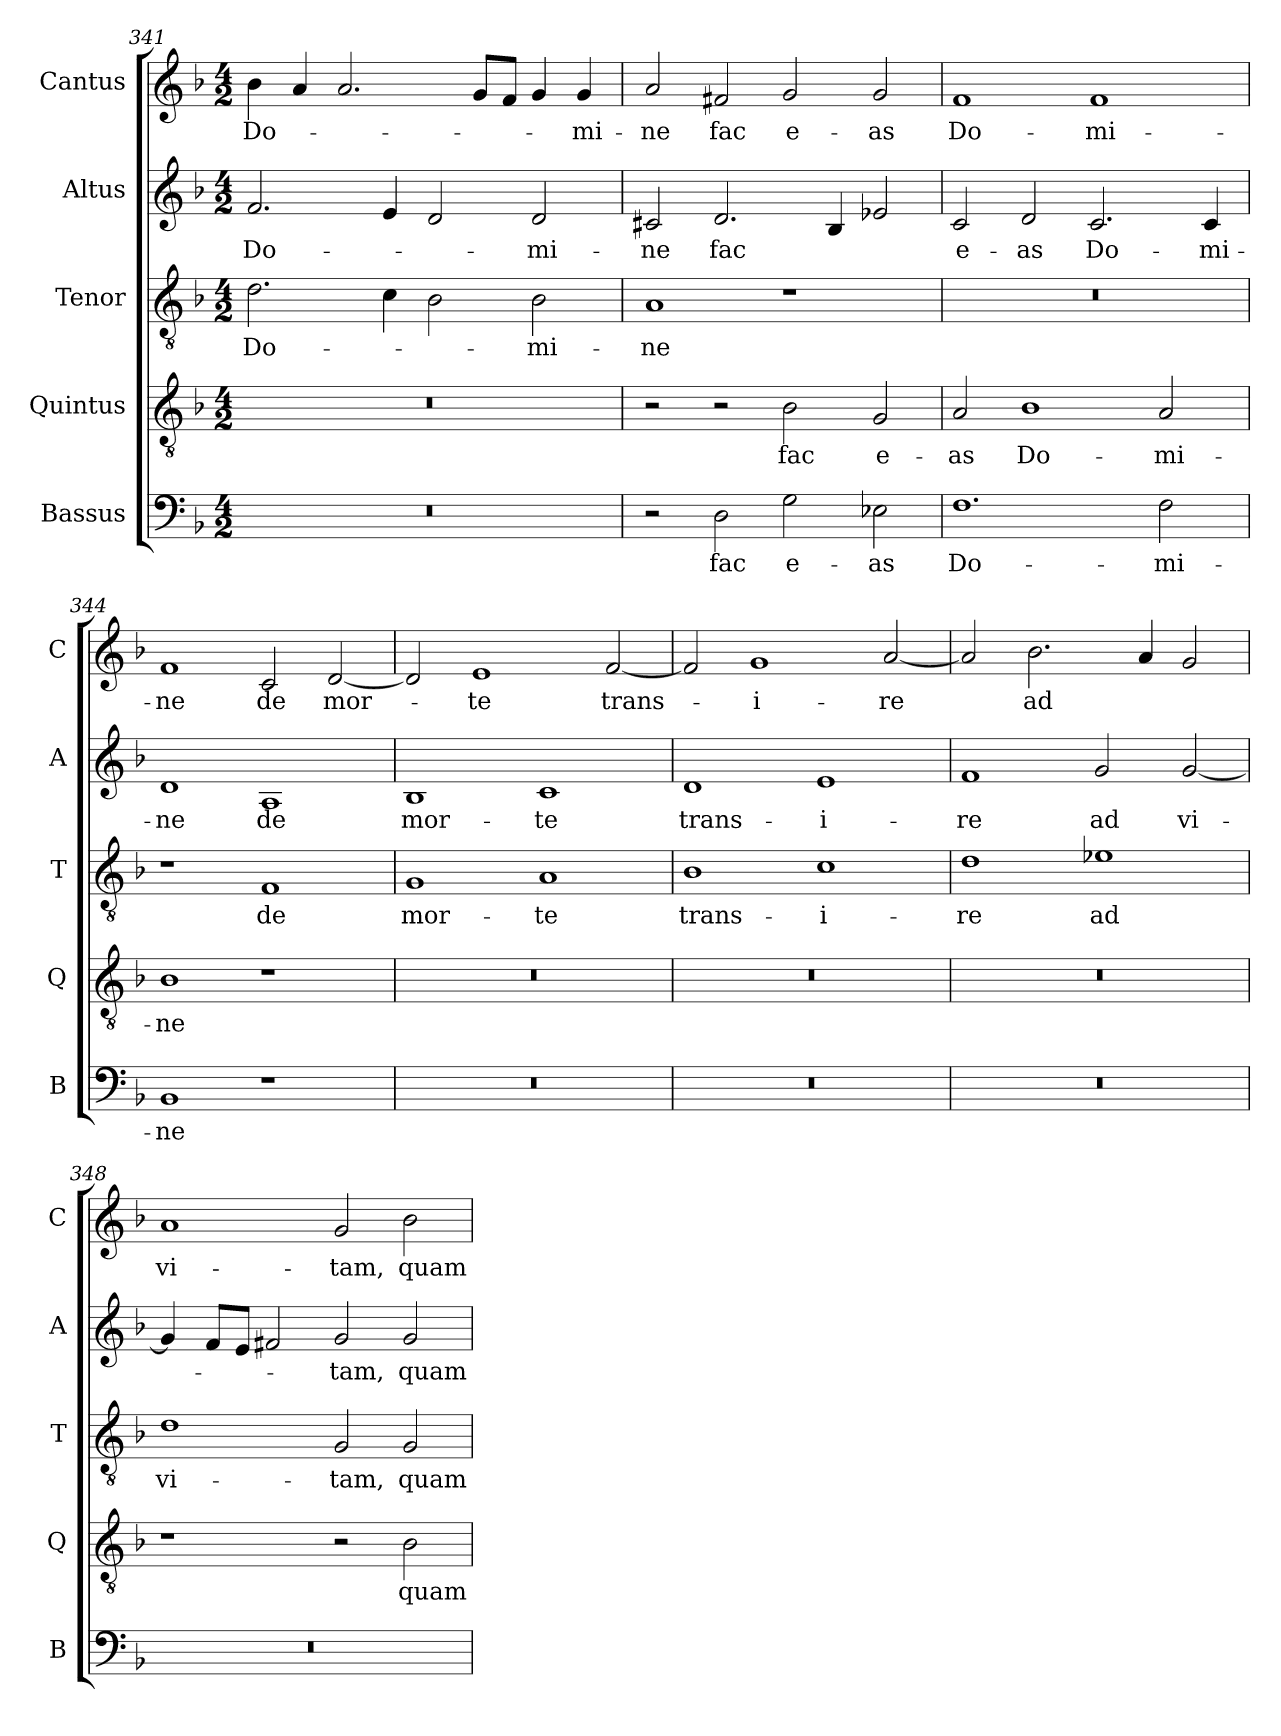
**kern	**text	**kern	**text	**kern	**text	**kern	**text	**kern	**text
*part5	*part5	*part4	*part4	*part3	*part3	*part2	*part2	*part1	*part1
*staff5	*staff5	*staff4	*staff4	*staff3	*staff3	*staff2	*staff2	*staff1	*staff1
*I"Bassus	*	*I"Quintus	*	*I"Tenor	*	*I"Altus	*	*I"Cantus	*
*I'B	*	*I'Q	*	*I'T	*	*I'A	*	*I'C	*
*clefF4	*	*clefGv2	*	*clefGv2	*	*clefG2	*	*clefG2	*
*k[b-]	*	*k[b-]	*	*k[b-]	*	*k[b-]	*	*k[b-]	*
*F:	*	*F:	*	*F:	*	*F:	*	*F:	*
*M4/2	*	*M4/2	*	*M4/2	*	*M4/2	*	*M4/2	*
=341	=341	=341	=341	=341	=341	=341	=341	=341	=341
!	!	!	!	!	!LO:LY:b	!	!	!	!
!	!	!	!	!	!	!	!LO:LY:b	!	!
!	!	!	!	!	!	!	!	!	!LO:LY:b
0r	.	0r	.	2.d\	Do-	2.f/	Do-	4b-\	Do-
.	.	.	.	.	.	.	.	4a/	.
.	.	.	.	.	.	.	.	2.a/	.
.	.	.	.	4c\	.	4e/	.	.	.
.	.	.	.	2B-\	.	2d/	.	.	.
.	.	.	.	.	.	.	.	8g/L	.
.	.	.	.	.	.	.	.	8f/J	.
!	!	!	!	!	!LO:LY:b	!	!	!	!
!	!	!	!	!	!	!	!LO:LY:b	!	!
.	.	.	.	2B-\	-mi-	2d/	-mi-	4g/	.
!	!	!	!	!	!	!	!	!	!LO:LY:b
.	.	.	.	.	.	.	.	4g/	-mi-
=342	=342	=342	=342	=342	=342	=342	=342	=342	=342
!	!	!	!	!	!LO:LY:b	!	!	!	!
!	!	!	!	!	!	!	!LO:LY:b	!	!
!	!	!	!	!	!	!	!	!	!LO:LY:b
2r	.	2r	.	1A	-ne	2c#X/	-ne	2a/	-ne
!	!LO:LY:b	!	!	!	!	!	!	!	!
!	!	!	!	!	!	!	!LO:LY:b	!	!
!	!	!	!	!	!	!	!	!	!LO:LY:b
2D\	fac	2r	.	.	.	2.d/	fac	2f#X/	fac
!	!LO:LY:b	!	!	!	!	!	!	!	!
!	!	!	!LO:LY:b	!	!	!	!	!	!
!	!	!	!	!	!	!	!	!	!LO:LY:b
2G\	e-	2B-\	fac	1r	.	.	.	2g/	e-
.	.	.	.	.	.	4B-/	.	.	.
!	!LO:LY:b	!	!	!	!	!	!	!	!
!	!	!	!LO:LY:b	!	!	!	!	!	!
!	!	!	!	!	!	!	!	!	!LO:LY:b
2E-X\	-as	2G/	e-	.	.	2e-X/	.	2g/	-as
!!LO:LB:g=z
=343	=343	=343	=343	=343	=343	=343	=343	=343	=343
!	!LO:LY:b	!	!	!	!	!	!	!	!
!	!	!	!LO:LY:b	!	!	!	!	!	!
!	!	!	!	!	!	!	!LO:LY:b	!	!
!	!	!	!	!	!	!	!	!	!LO:LY:b
1.F	Do-	2A/	-as	0r	.	2c/	e-	1f	Do-
!	!	!	!LO:LY:b	!	!	!	!	!	!
!	!	!	!	!	!	!	!LO:LY:b	!	!
.	.	1B-	Do-	.	.	2d/	-as	.	.
!	!	!	!	!	!	!	!LO:LY:b	!	!
!	!	!	!	!	!	!	!	!	!LO:LY:b
.	.	.	.	.	.	2.c/	Do-	1f	-mi-
!	!LO:LY:b	!	!	!	!	!	!	!	!
!	!	!	!LO:LY:b	!	!	!	!	!	!
2F\	-mi-	2A/	-mi-	.	.	.	.	.	.
!	!	!	!	!	!	!	!LO:LY:b	!	!
.	.	.	.	.	.	4c/	-mi-	.	.
=344	=344	=344	=344	=344	=344	=344	=344	=344	=344
!	!LO:LY:b	!	!	!	!	!	!	!	!
!	!	!	!LO:LY:b	!	!	!	!	!	!
!	!	!	!	!	!	!	!LO:LY:b	!	!
!	!	!	!	!	!	!	!	!	!LO:LY:b
1BB-	-ne	1B-	-ne	1r	.	1d	-ne	1f	-ne
!	!	!	!	!	!LO:LY:b	!	!	!	!
!	!	!	!	!	!	!	!LO:LY:b	!	!
!	!	!	!	!	!	!	!	!	!LO:LY:b
1r	.	1r	.	1F	de	1A	de	2c/	de
!	!	!	!	!	!	!	!	!	!LO:LY:b
.	.	.	.	.	.	.	.	[2d/	mor-
=345	=345	=345	=345	=345	=345	=345	=345	=345	=345
!	!	!	!	!	!LO:LY:b	!	!	!	!
!	!	!	!	!	!	!	!LO:LY:b	!	!
0r	.	0r	.	1G	mor-	1B-	mor-	2d/]	.
!	!	!	!	!	!	!	!	!	!LO:LY:b
.	.	.	.	.	.	.	.	1e	-te
!	!	!	!	!	!LO:LY:b	!	!	!	!
!	!	!	!	!	!	!	!LO:LY:b	!	!
.	.	.	.	1A	-te	1c	-te	.	.
!	!	!	!	!	!	!	!	!	!LO:LY:b
.	.	.	.	.	.	.	.	[2f/	trans-
=346	=346	=346	=346	=346	=346	=346	=346	=346	=346
!	!	!	!	!	!LO:LY:b	!	!	!	!
!	!	!	!	!	!	!	!LO:LY:b	!	!
0r	.	0r	.	1B-	trans-	1d	trans-	2f/]	.
!	!	!	!	!	!	!	!	!	!LO:LY:b
.	.	.	.	.	.	.	.	1g	-i-
!	!	!	!	!	!LO:LY:b	!	!	!	!
!	!	!	!	!	!	!	!LO:LY:b	!	!
.	.	.	.	1c	-i-	1e	-i-	.	.
!	!	!	!	!	!	!	!	!	!LO:LY:b
.	.	.	.	.	.	.	.	[2a/	-re
!!LO:LB:g=z
=347	=347	=347	=347	=347	=347	=347	=347	=347	=347
!	!	!	!	!	!LO:LY:b	!	!	!	!
!	!	!	!	!	!	!	!LO:LY:b	!	!
0r	.	0r	.	1d	-re	1f	-re	2a/]	.
!	!	!	!	!	!	!	!	!	!LO:LY:b
.	.	.	.	.	.	.	.	2.b-\	ad
!	!	!	!	!	!LO:LY:b	!	!	!	!
!	!	!	!	!	!	!	!LO:LY:b	!	!
.	.	.	.	1e-X	ad	2g/	ad	.	.
.	.	.	.	.	.	.	.	4a/	.
!	!	!	!	!	!	!	!LO:LY:b	!	!
.	.	.	.	.	.	[2g/	vi-	2g/	.
=348	=348	=348	=348	=348	=348	=348	=348	=348	=348
!	!	!	!	!	!LO:LY:b	!	!	!	!
!	!	!	!	!	!	!	!	!	!LO:LY:b
0r	.	1r	.	1d	vi-	4g/]	.	1a	vi-
.	.	.	.	.	.	8f/L	.	.	.
.	.	.	.	.	.	8e/J	.	.	.
.	.	.	.	.	.	2f#X/	.	.	.
!	!	!	!	!	!LO:LY:b	!	!	!	!
!	!	!	!	!	!	!	!LO:LY:b	!	!
!	!	!	!	!	!	!	!	!	!LO:LY:b
.	.	2r	.	2G/	-tam,	2g/	-tam,	2g/	-tam,
!	!	!	!LO:LY:b	!	!	!	!	!	!
!	!	!	!	!	!LO:LY:b	!	!	!	!
!	!	!	!	!	!	!	!LO:LY:b	!	!
!	!	!	!	!	!	!	!	!	!LO:LY:b
.	.	2B-\	quam	2G/	quam	2g/	quam	2b-\	quam
=	=	=	=	=	=	=	=	=	=
*-	*-	*-	*-	*-	*-	*-	*-	*-	*-
